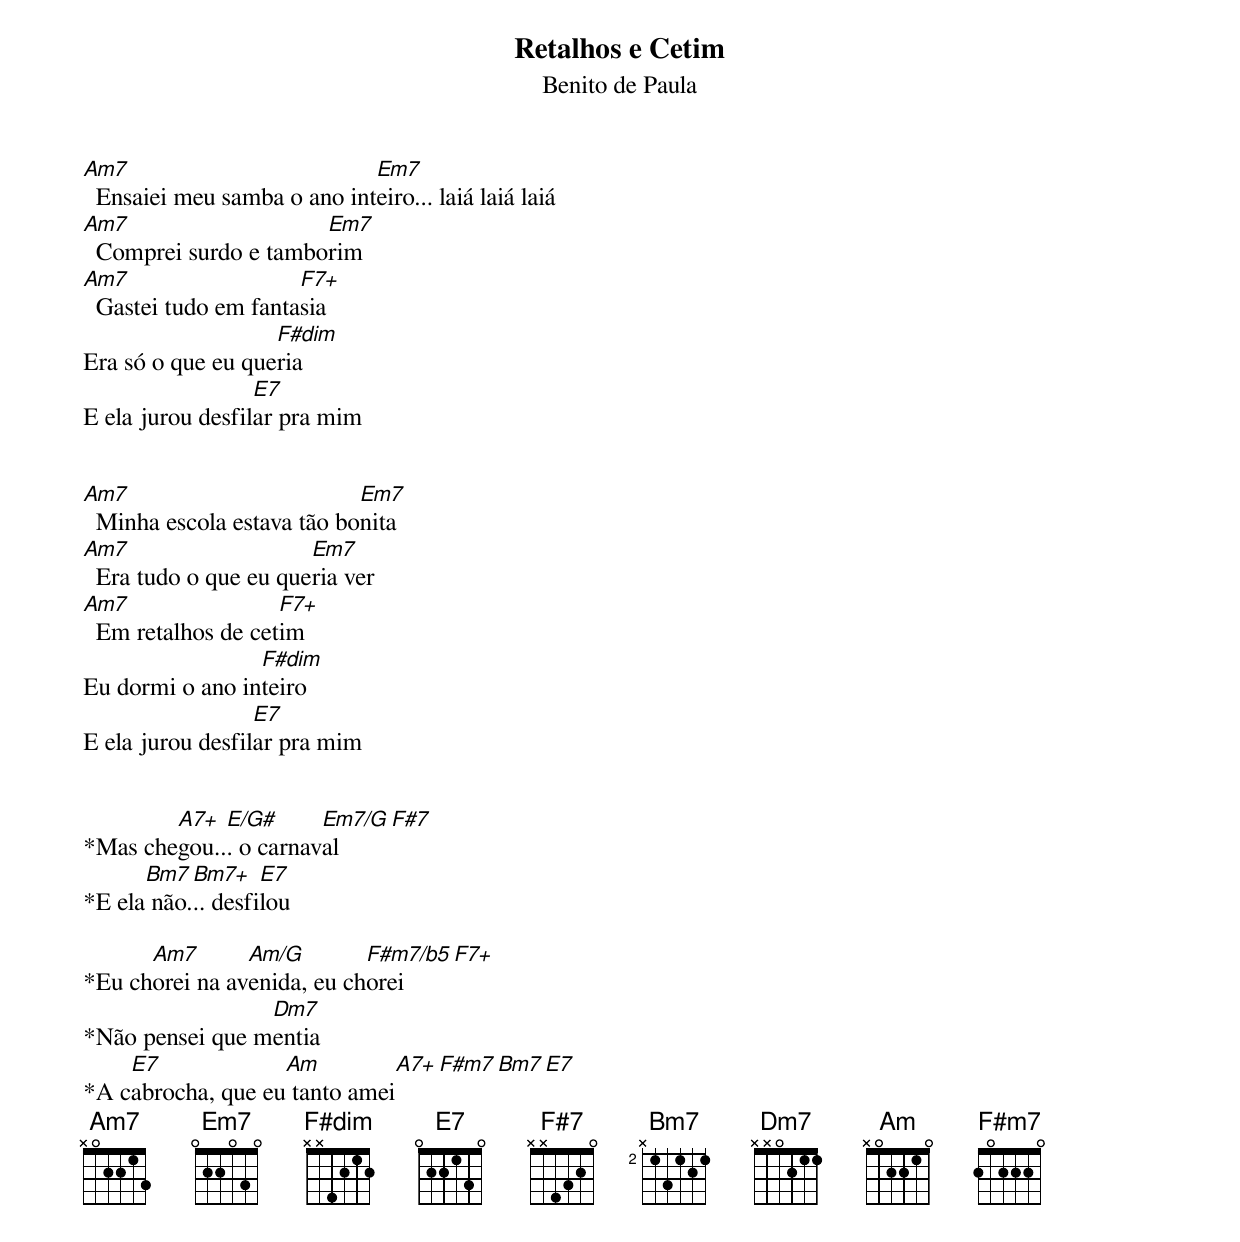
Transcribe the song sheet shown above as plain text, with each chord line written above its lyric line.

Retalhos e Cetim
Benito de Paula


Am7                          Em7
  Ensaiei meu samba o ano inteiro... laiá laiá laiá
Am7                    Em7
  Comprei surdo e tamborim
Am7                   F7+
  Gastei tudo em fantasia
                   F#dim
Era só o que eu queria
                  E7
E ela jurou desfilar pra mim


Am7                         Em7
  Minha escola estava tão bonita
Am7                    Em7
  Era tudo o que eu queria ver
Am7                 F7+
  Em retalhos de cetim
                 F#dim
Eu dormi o ano inteiro
                  E7
E ela jurou desfilar pra mim


        A7+  E/G#      Em7/G    F#7
*Mas chegou... o carnaval
      Bm7  Bm7+    E7
*E ela não... desfilou

      Am7       Am/G        F#m7/b5    F7+
*Eu chorei na avenida, eu chorei
                 Dm7
*Não pensei que mentia
    E7             Am         A7+   F#m7   Bm7    E7
*A cabrocha, que eu tanto amei
